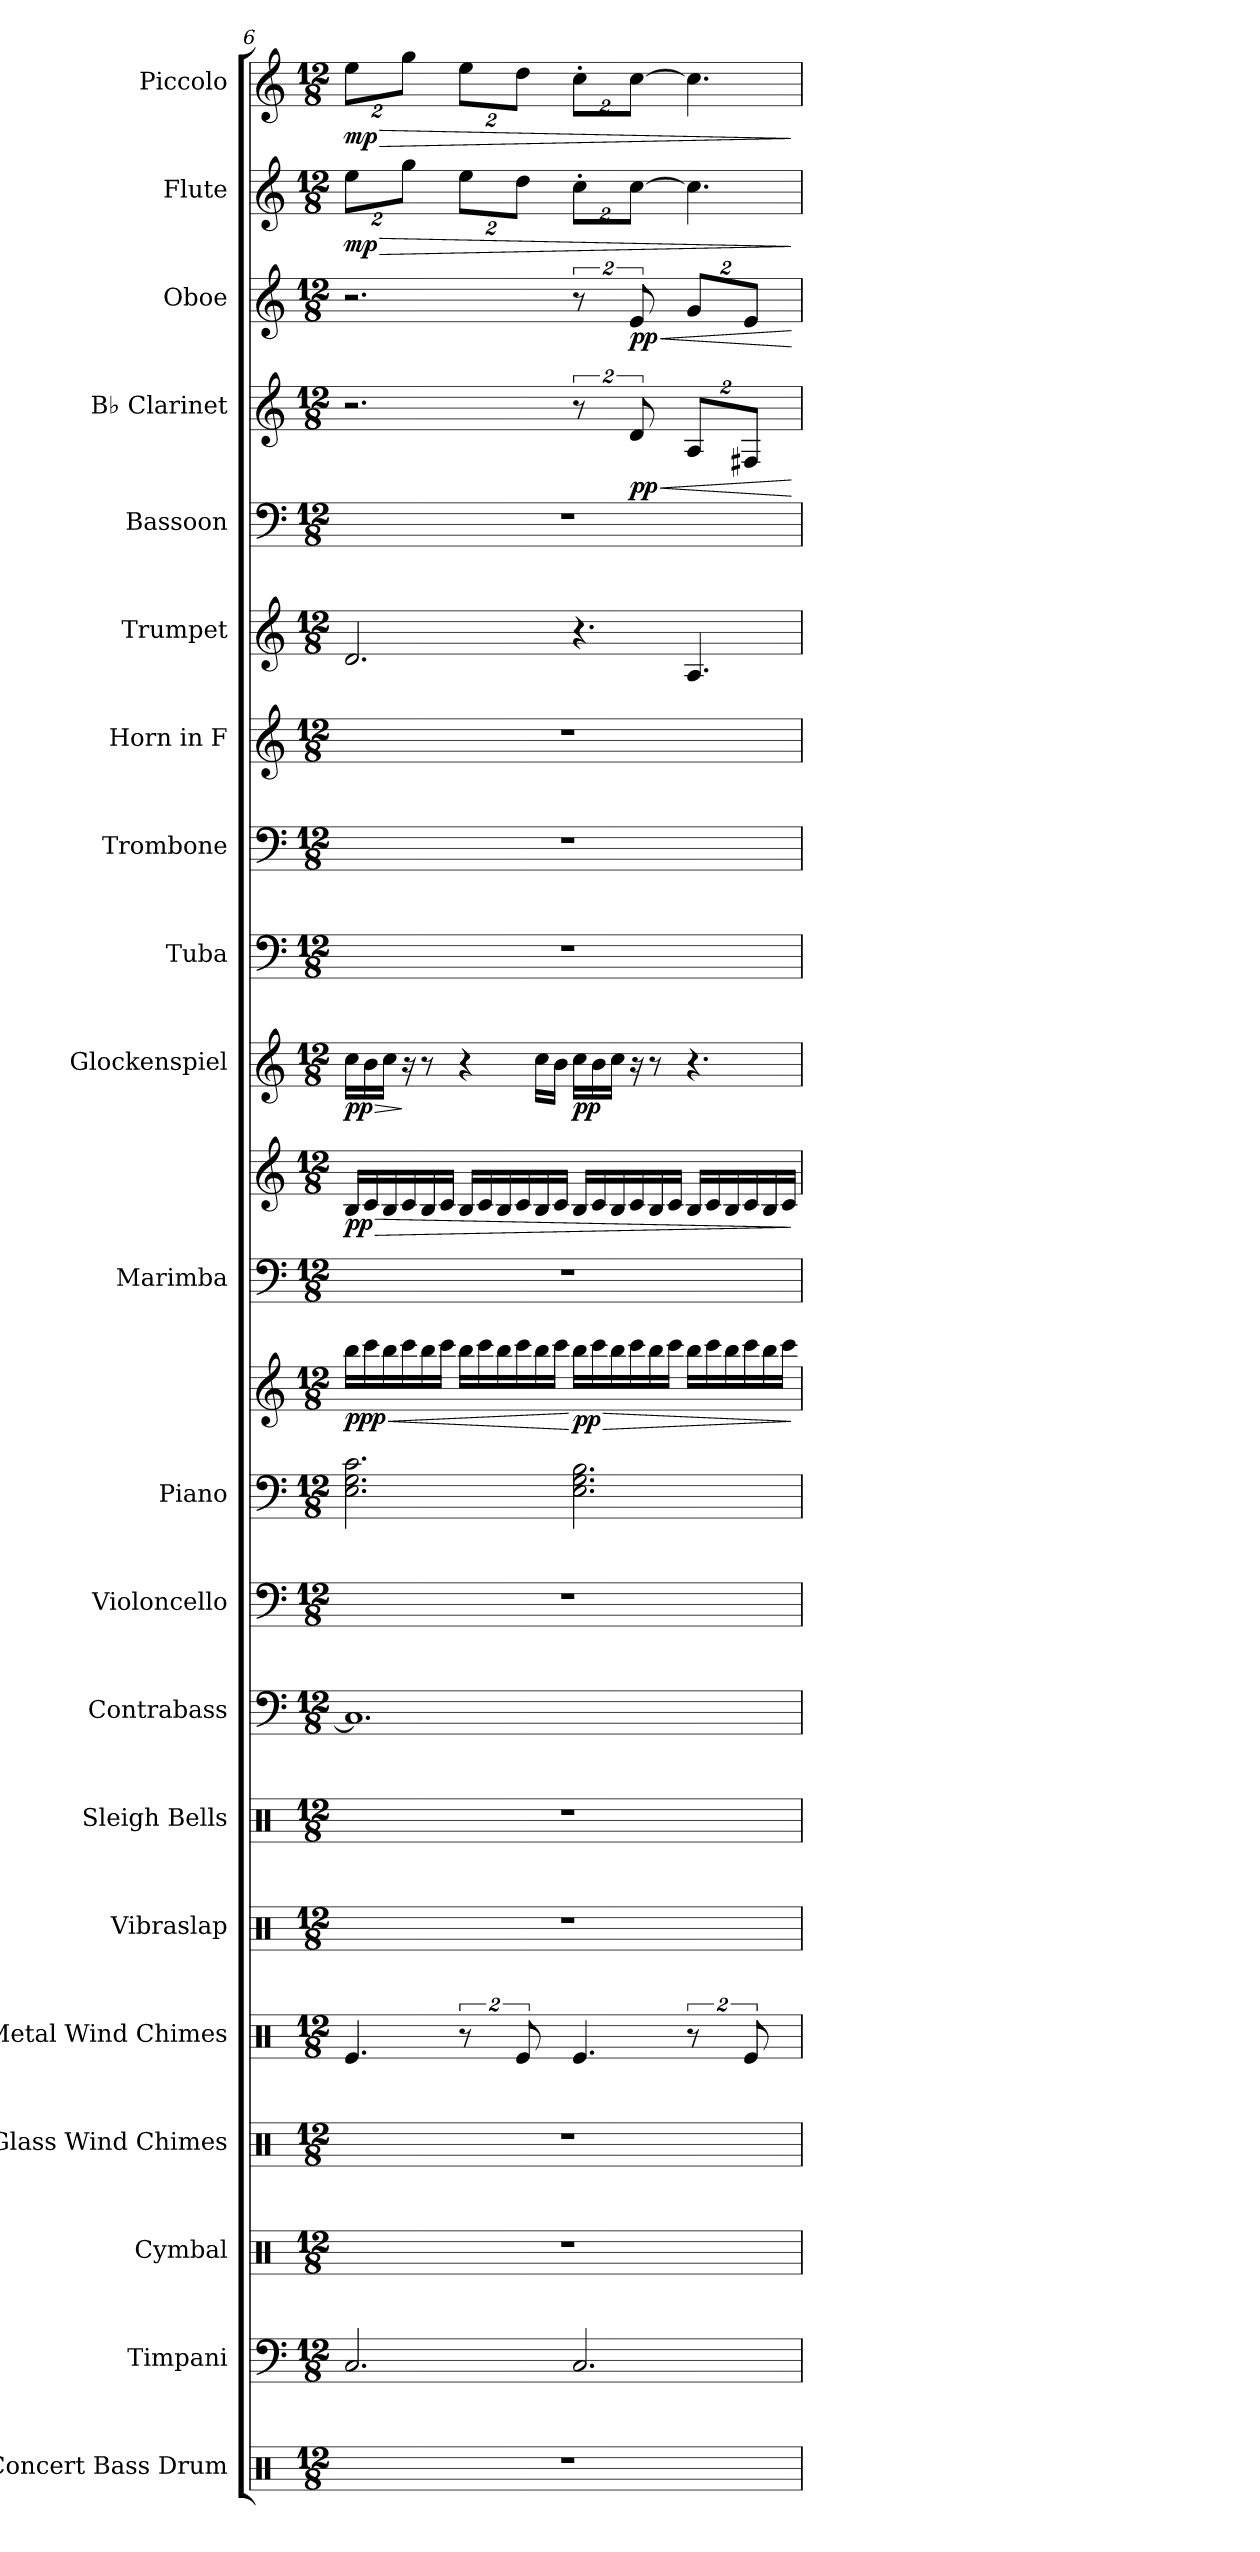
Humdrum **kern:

**kern	**kern	**kern	**kern	**kern	**kern	**kern	**kern	**kern	**kern	**kern	**dynam	**kern	**kern	**dynam	**kern	**dynam	**kern	**kern	**kern	**kern	**kern	**kern	**dynam	**kern	**dynam	**kern	**dynam	**kern	**dynam
*part21	*part20	*part19	*part18	*part17	*part16	*part15	*part14	*part13	*part12	*part12	*part12	*part11	*part11	*part11	*part10	*part10	*part9	*part8	*part7	*part6	*part5	*part4	*part4	*part3	*part3	*part2	*part2	*part1	*part1
*staff23	*staff22	*staff21	*staff20	*staff19	*staff18	*staff17	*staff16	*staff15	*staff14	*staff13	*staff13/14	*staff12	*staff11	*staff11/12	*staff10	*staff10	*staff9	*staff8	*staff7	*staff6	*staff5	*staff4	*staff4	*staff3	*staff3	*staff2	*staff2	*staff1	*staff1
*I"Concert Bass Drum	*I"Timpani	*I"Cymbal	*I"Glass Wind Chimes	*I"Metal Wind Chimes	*I"Vibraslap	*I"Sleigh Bells	*I"Contrabass	*I"Violoncello	*I"Piano	*	*	*I"Marimba	*	*	*I"Glockenspiel	*	*I"Tuba	*I"Trombone	*I"Horn in F	*I"Trumpet	*I"Bassoon	*I"B♭ Clarinet	*	*I"Oboe	*	*I"Flute	*	*I"Piccolo	*
*I'Con. BD	*I'Timp.	*I'Cym.	*I'Gl. Wn Ch.	*I'Met. Wn Ch.	*I'Vibslp.	*I'Sle. Be.	*I'Cb.	*I'Vc.	*I'Pno.	*	*	*I'Mrm.	*	*	*I'Glock.	*	*I'Tba.	*I'Tbn.	*	*I'Tpt.	*I'Bsn.	*I'B♭ Cl.	*	*I'Ob.	*	*I'Fl.	*	*I'Picc.	*
!!LO:LB:g=z
*clefX	*clefF4	*clefX	*clefX	*clefX	*clefX	*clefX	*clefF4	*clefF4	*clefF4	*clefG2	*	*clefF4	*clefG2	*	*clefG2	*	*clefF4	*clefF4	*clefG2	*clefG2	*clefF4	*clefG2	*	*clefG2	*	*clefG2	*	*clefG2	*
*	*	*	*	*	*	*	*ITrd7c12	*	*	*	*	*	*	*	*ITrd-14c-24	*	*	*	*ITrd4c7	*ITrd1c2	*	*ITrd1c2	*	*	*	*	*	*ITrd-7c-12	*
*k[]	*k[]	*k[]	*k[]	*k[]	*k[]	*k[]	*k[]	*k[]	*k[]	*k[]	*	*k[]	*k[]	*	*k[]	*	*k[]	*k[]	*k[b-]	*k[b-e-]	*k[]	*k[b-e-]	*	*k[]	*	*k[]	*	*k[]	*
*M12/8	*M12/8	*M12/8	*M12/8	*M12/8	*M12/8	*M12/8	*M12/8	*M12/8	*M12/8	*M12/8	*	*M12/8	*M12/8	*	*M12/8	*	*M12/8	*M12/8	*M12/8	*M12/8	*M12/8	*M12/8	*	*M12/8	*	*M12/8	*	*M12/8	*
=6	=6	=6	=6	=6	=6	=6	=6	=6	=6	=6	=6	=6	=6	=6	=6	=6	=6	=6	=6	=6	=6	=6	=6	=6	=6	=6	=6	=6	=6
!	!	!	!	!	!	!	!	!	!	!	!LO:HP:b	!	!	!LO:HP:b	!	!LO:HP:b	!	!	!	!	!	!	!	!	!	!	!	!	!
*	*	*	*	*	*	*	*	*	*	*	*	*	*	*	*	*	*	*	*	*	*	*	*	*	*	*Xbrackettup	*	*	*
!	!	!	!	!	!	!	!	!	!	!	!	!	!	!	!	!	!	!	!	!	!	!	!	!	!	!	!LO:HP:b	!	!
*	*	*	*	*	*	*	*	*	*	*	*	*	*	*	*	*	*	*	*	*	*	*	*	*	*	*	*	*Xbrackettup	*
!	!	!	!	!	!	!	!	!	!	!	!LO:DY:n=1:b	!	!	!LO:DY:n=1:b	!	!LO:DY:n=1:b	!	!	!	!	!	!	!	!	!	!	!LO:DY:n=1:b	!	!LO:HP:b
!	!	!	!	!	!	!	!	!	!	!	!	!	!	!	!	!	!	!	!	!	!	!	!	!	!	!	!	!	!LO:DY:n=1:b
1.r	2.C/	1.r	1.r	4.Re/	1.r	1.r	1.CC]	1.r	2.E\ 2.G\ 2.c\	16bb\LL	< ppp	1.r	16B/LL	> pp	16cccc\LL	> pp	1.r	1.r	1.r	2.c/	1.r	2.r	.	2.r	.	16%3ee\L	> mp	16%3eee\L	> mp
.	.	.	.	.	.	.	.	.	.	16ccc\	.	.	16c/	.	16bbb\	.	.	.	.	.	.	.	.	.	.	.	.	.	.
.	.	.	.	.	.	.	.	.	.	16bb\	.	.	16B/	.	16cccc\JJ	.	.	.	.	.	.	.	.	.	.	.	.	.	.
.	.	.	.	.	.	.	.	.	.	16ccc\	.	.	16c/	.	16r	]	.	.	.	.	.	.	.	.	.	16%3gg\J	.	16%3ggg\J	.
.	.	.	.	.	.	.	.	.	.	16bb\	.	.	16B/	.	8r	.	.	.	.	.	.	.	.	.	.	.	.	.	.
.	.	.	.	.	.	.	.	.	.	16ccc\JJ	.	.	16c/JJ	.	.	.	.	.	.	.	.	.	.	.	.	.	.	.	.
.	.	.	.	16%3r	.	.	.	.	.	16bb\LL	.	.	16B/LL	.	4r	.	.	.	.	.	.	.	.	.	.	16%3ee\L	.	16%3eee\L	.
.	.	.	.	.	.	.	.	.	.	16ccc\	.	.	16c/	.	.	.	.	.	.	.	.	.	.	.	.	.	.	.	.
.	.	.	.	.	.	.	.	.	.	16bb\	.	.	16B/	.	.	.	.	.	.	.	.	.	.	.	.	.	.	.	.
.	.	.	.	16%3Re/	.	.	.	.	.	16ccc\	.	.	16c/	.	.	.	.	.	.	.	.	.	.	.	.	16%3dd\J	.	16%3ddd\J	.
.	.	.	.	.	.	.	.	.	.	16bb\	.	.	16B/	.	16cccc\LL	.	.	.	.	.	.	.	.	.	.	.	.	.	.
.	.	.	.	.	.	.	.	.	.	16ccc\JJ	.	.	16c/JJ	.	16bbb\JJ	.	.	.	.	.	.	.	.	.	.	.	.	.	.
!	!	!	!	!	!	!	!	!	!	!	!LO:HP:n=1:b	!	!	!	!	!	!	!	!	!	!	!	!	!	!	!	!	!	!
!	!	!	!	!	!	!	!	!	!	!	!LO:DY:n=2:b	!	!	!	!	!LO:DY:n=2:b	!	!	!	!	!	!	!	!	!	!	!	!	!
.	2.C/	.	.	4.Re/	.	.	.	.	2.E\ 2.G\ 2.B\	16bb\LL	[ > pp	.	16B/LL	.	16cccc\LL	pp	.	.	.	4.r	.	16%3r	.	16%3r	.	16%3cc'\L	.	16%3ccc'\L	.
.	.	.	.	.	.	.	.	.	.	16ccc\	.	.	16c/	.	16bbb\	.	.	.	.	.	.	.	.	.	.	.	.	.	.
.	.	.	.	.	.	.	.	.	.	16bb\	.	.	16B/	.	16cccc\JJ	.	.	.	.	.	.	.	.	.	.	.	.	.	.
!	!	!	!	!	!	!	!	!	!	!	!	!	!	!	!	!	!	!	!	!	!	!	!LO:HP:b	!	!LO:HP:b	!	!	!	!
!	!	!	!	!	!	!	!	!	!	!	!	!	!	!	!	!	!	!	!	!	!	!	!LO:DY:n=1:b	!	!LO:DY:n=1:b	!	!	!	!
.	.	.	.	.	.	.	.	.	.	16ccc\	.	.	16c/	.	16r	.	.	.	.	.	.	16%3c/	< pp	16%3e/	< pp	[16%3cc\J	.	[16%3ccc\J	.
.	.	.	.	.	.	.	.	.	.	16bb\	.	.	16B/	.	8r	.	.	.	.	.	.	.	.	.	.	.	.	.	.
.	.	.	.	.	.	.	.	.	.	16ccc\JJ	.	.	16c/JJ	.	.	.	.	.	.	.	.	.	.	.	.	.	.	.	.
*	*	*	*	*	*	*	*	*	*	*	*	*	*	*	*	*	*	*	*	*	*	*Xbrackettup	*	*Xbrackettup	*	*	*	*	*
.	.	.	.	16%3r	.	.	.	.	.	16bb\LL	.	.	16B/LL	.	4.r	.	.	.	.	4.G/	.	16%3G/L	.	16%3g/L	.	4.cc\]	.	4.ccc\]	.
.	.	.	.	.	.	.	.	.	.	16ccc\	.	.	16c/	.	.	.	.	.	.	.	.	.	.	.	.	.	.	.	.
.	.	.	.	.	.	.	.	.	.	16bb\	.	.	16B/	.	.	.	.	.	.	.	.	.	.	.	.	.	.	.	.
.	.	.	.	16%3Re/	.	.	.	.	.	16ccc\	.	.	16c/	.	.	.	.	.	.	.	.	16%3En/J	.	16%3e/J	.	.	.	.	.
.	.	.	.	.	.	.	.	.	.	16bb\	.	.	16B/	.	.	.	.	.	.	.	.	.	.	.	.	.	.	.	.
.	.	.	.	.	.	.	.	.	.	16ccc\JJ	.	.	16c/JJ	.	.	.	.	.	.	.	.	.	.	.	.	.	.	.	.
.	.	.	.	.	.	.	.	.	.	.	]	.	.	]	.	.	.	.	.	.	.	.	[	.	[	.	]	.	]
=	=	=	=	=	=	=	=	=	=	=	=	=	=	=	=	=	=	=	=	=	=	=	=	=	=	=	=	=	=
*-	*-	*-	*-	*-	*-	*-	*-	*-	*-	*-	*-	*-	*-	*-	*-	*-	*-	*-	*-	*-	*-	*-	*-	*-	*-	*-	*-	*-	*-
